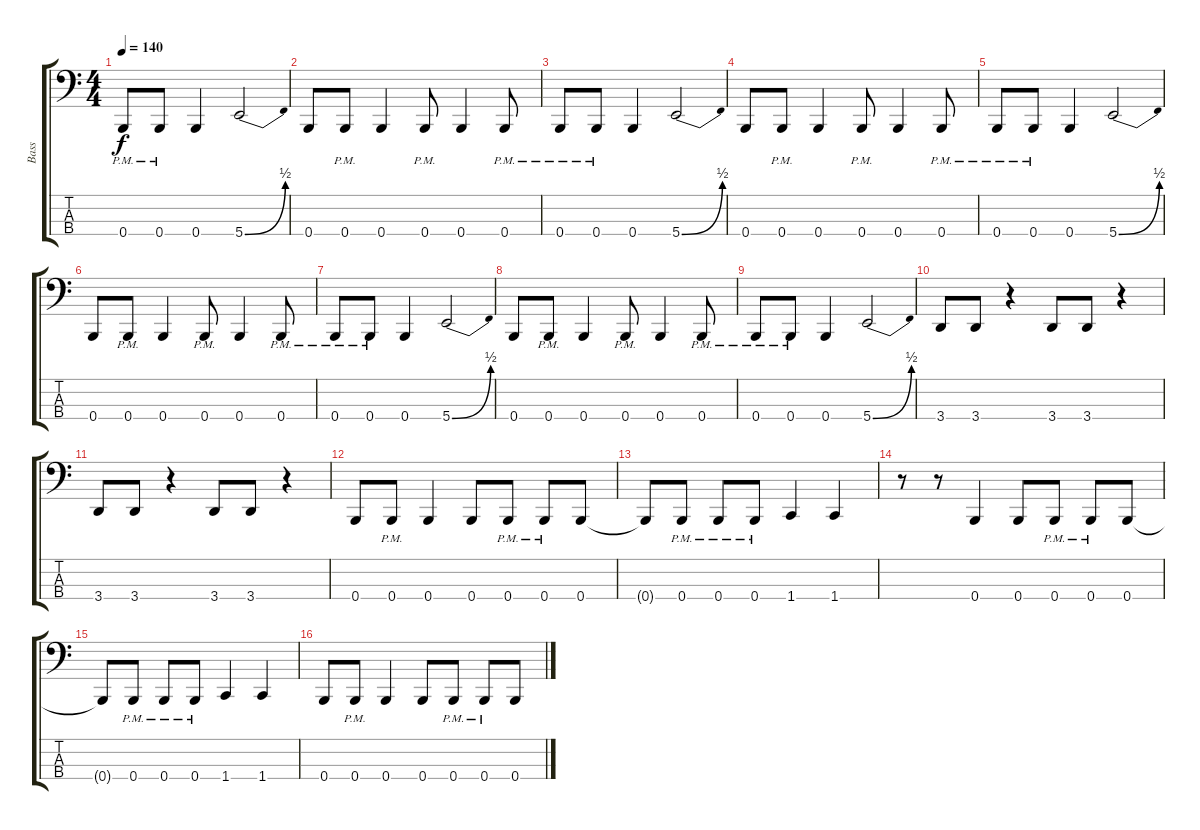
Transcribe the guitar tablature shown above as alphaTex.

\track ("Bass" "Bass") {instrument electricbasspick}
\staff {score tabs}
\tuning (E2 B1 Gb1 B0) {hide}
\ts (4 4)
\tempo 140
\clef f4
\ks c
0.4{pm}.8{dy f} 0.4{pm}.8 0.4.4 5.4{be (bend 0 0 60 2)}.2 |
0.4.8 0.4{pm}.8 0.4.4 0.4{pm}.8 0.4.4 0.4{pm}.8 |
0.4{pm}.8 0.4{pm}.8 0.4.4 5.4{be (bend 0 0 60 2)}.2 |
0.4.8 0.4{pm}.8 0.4.4 0.4{pm}.8 0.4.4 0.4{pm}.8 |
0.4{pm}.8 0.4{pm}.8 0.4.4 5.4{be (bend 0 0 60 2)}.2 |
0.4.8 0.4{pm}.8 0.4.4 0.4{pm}.8 0.4.4 0.4{pm}.8 |
0.4{pm}.8 0.4{pm}.8 0.4.4 5.4{be (bend 0 0 60 2)}.2 |
0.4.8 0.4{pm}.8 0.4.4 0.4{pm}.8 0.4.4 0.4{pm}.8 |
0.4{pm}.8 0.4{pm}.8 0.4.4 5.4{be (bend 0 0 60 2)}.2 |
3.4.8 3.4.8 r.4 3.4.8 3.4.8 r.4 |
3.4.8 3.4.8 r.4 3.4.8 3.4.8 r.4 |
0.4.8 0.4{pm}.8 0.4.4 0.4.8 0.4{pm}.8 0.4{pm}.8 0.4.8 |
0.4{t}.8 0.4{pm}.8 0.4{pm}.8 0.4{pm}.8 1.4.4 1.4.4 |
r.8 r.8 0.4.4 0.4.8 0.4{pm}.8 0.4{pm}.8 0.4.8 |
0.4{t}.8 0.4{pm}.8 0.4{pm}.8 0.4{pm}.8 1.4.4 1.4.4 |
0.4.8 0.4{pm}.8 0.4.4 0.4.8 0.4{pm}.8 0.4{pm}.8 0.4.8
